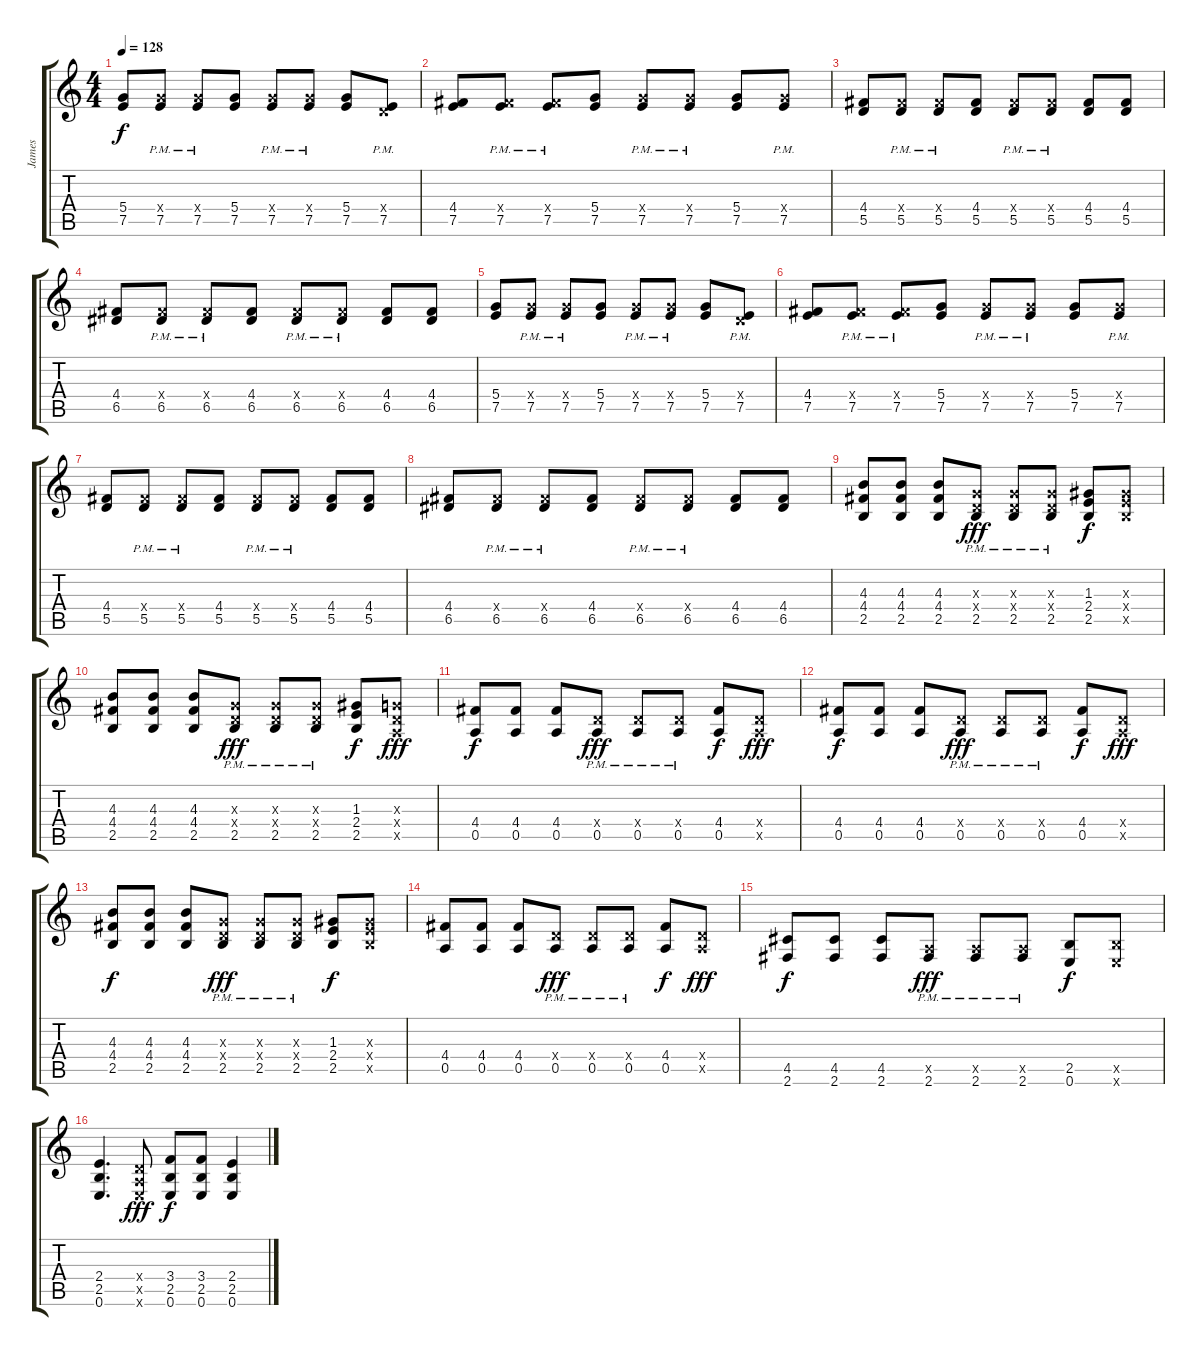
\track ("James" "James") {instrument distortionguitar}
\staff {score tabs}
\tuning (E4 B3 G3 D3 A2 E2) {hide}
\ts (4 4)
\tempo 128
\clef g2
\ks c
(5.4 7.5).8{dy f} (5.4{pm x} 7.5{pm}).8 (5.4{pm x} 7.5{pm}).8 (5.4 7.5).8 (5.4{pm x} 7.5{pm}).8 (5.4{pm x} 7.5{pm}).8 (5.4 7.5).8 (0.4{x} 7.5{pm}).8 |
(4.4 7.5).8 (4.4{pm x} 7.5{pm}).8 (4.4{pm x} 7.5{pm}).8 (5.4 7.5).8 (5.4{pm x} 7.5{pm}).8 (5.4{pm x} 7.5{pm}).8 (5.4 7.5).8 (5.4{x} 7.5{pm}).8 |
(4.4 5.5).8 (4.4{x} 5.5{pm}).8 (4.4{x} 5.5{pm}).8 (4.4 5.5).8 (4.4{x} 5.5{pm}).8 (4.4{x} 5.5{pm}).8 (4.4 5.5).8 (4.4 5.5).8 |
(4.4 6.5).8 (4.4{x} 6.5{pm}).8 (4.4{x} 6.5{pm}).8 (4.4 6.5).8 (4.4{x} 6.5{pm}).8 (4.4{x} 6.5{pm}).8 (4.4 6.5).8 (4.4 6.5).8 |
(5.4 7.5).8 (5.4{pm x} 7.5{pm}).8 (5.4{pm x} 7.5{pm}).8 (5.4 7.5).8 (5.4{pm x} 7.5{pm}).8 (5.4{pm x} 7.5{pm}).8 (5.4 7.5).8 (0.4{x} 7.5{pm}).8 |
(4.4 7.5).8 (4.4{pm x} 7.5{pm}).8 (4.4{pm x} 7.5{pm}).8 (5.4 7.5).8 (5.4{pm x} 7.5{pm}).8 (5.4{pm x} 7.5{pm}).8 (5.4 7.5).8 (5.4{x} 7.5{pm}).8 |
(4.4 5.5).8 (4.4{x} 5.5{pm}).8 (4.4{x} 5.5{pm}).8 (4.4 5.5).8 (4.4{x} 5.5{pm}).8 (4.4{x} 5.5{pm}).8 (4.4 5.5).8 (4.4 5.5).8 |
(4.4 6.5).8 (4.4{x} 6.5{pm}).8 (4.4{x} 6.5{pm}).8 (4.4 6.5).8 (4.4{x} 6.5{pm}).8 (4.4{x} 6.5{pm}).8 (4.4 6.5).8 (4.4 6.5).8 |
(4.3 4.4 2.5).8 (4.3 4.4 2.5).8 (4.3 4.4 2.5).8 (0.3{x} 0.4{x} 2.5{pm}).8{dy fff} (0.3{x} 0.4{x} 2.5{pm}).8 (0.3{x} 0.4{x} 2.5{pm}).8 (1.3 2.4 2.5).8{dy f} (1.3{x} 2.4{x} 2.5{x}).8 |
(4.3 4.4 2.5).8 (4.3 4.4 2.5).8 (4.3 4.4 2.5).8 (0.3{x} 0.4{x} 2.5{pm}).8{dy fff} (0.3{x} 0.4{x} 2.5{pm}).8 (0.3{x} 0.4{x} 2.5{pm}).8 (1.3 2.4 2.5).8{dy f} (0.3{x} 0.4{x} 0.5{x}).8{dy fff} |
(4.4 0.5).8{dy f} (4.4 0.5).8 (4.4 0.5).8 (0.4{x} 0.5{pm}).8{dy fff} (0.4{x} 0.5{pm}).8 (0.4{x} 0.5{pm}).8 (4.4 0.5).8{dy f} (0.4{x} 0.5{x}).8{dy fff} |
(4.4 0.5).8{dy f} (4.4 0.5).8 (4.4 0.5).8 (0.4{x} 0.5{pm}).8{dy fff} (0.4{x} 0.5{pm}).8 (0.4{x} 0.5{pm}).8 (4.4 0.5).8{dy f} (0.4{x} 0.5{x}).8{dy fff} |
(4.3 4.4 2.5).8{dy f} (4.3 4.4 2.5).8 (4.3 4.4 2.5).8 (0.3{x} 0.4{x} 2.5{pm}).8{dy fff} (0.3{x} 0.4{x} 2.5{pm}).8 (0.3{x} 0.4{x} 2.5{pm}).8 (1.3 2.4 2.5).8{dy f} (1.3{x} 2.4{x} 2.5{x}).8 |
(4.4 0.5).8 (4.4 0.5).8 (4.4 0.5).8 (0.4{x} 0.5{pm}).8{dy fff} (0.4{x} 0.5{pm}).8 (0.4{x} 0.5{pm}).8 (4.4 0.5).8{dy f} (0.4{x} 0.5{x}).8{dy fff} |
(4.5 2.6).8{dy f} (4.5 2.6).8 (4.5 2.6).8 (0.5{x} 2.6{pm}).8{dy fff} (0.5{x} 2.6{pm}).8 (0.5{x} 2.6{pm}).8 (2.5 0.6).8{dy f} (2.5{x} 0.6{x}).8 |
(2.4 2.5 0.6).4{d} (0.4{x} 0.5{x} 0.6{x}).8{dy fff} (3.4 2.5 0.6).8{dy f} (3.4 2.5 0.6).8 (2.4 2.5 0.6).4
